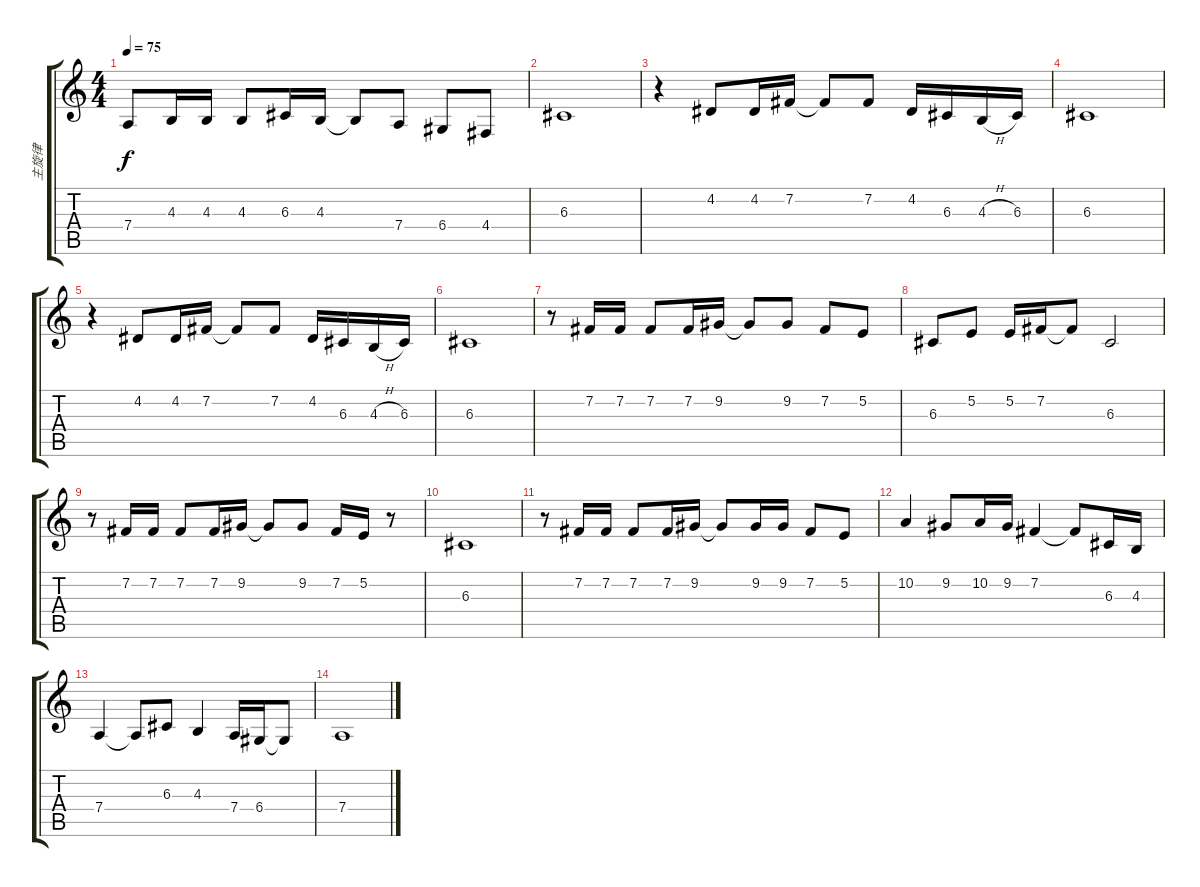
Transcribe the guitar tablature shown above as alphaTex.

\track ("主旋律" "主旋律") {instrument musicbox}
\staff {score tabs}
\tuning (E4 B3 G3 D3 A2 E2) {hide}
\ts (4 4)
\tempo 75
\clef g2
\ks c
7.4{t}.8{dy f} 4.3.16 4.3.16 4.3.8 6.3.16 4.3.16 4.3{t}.8 7.4.8 6.4.8 4.4.8 |
6.3.1 |
r.4 4.2.8 4.2.16 7.2.16 7.2{t}.8 7.2.8 4.2.16 6.3.16 4.3{h}.16 6.3.16 |
6.3.1 |
r.4 4.2.8 4.2.16 7.2.16 7.2{t}.8 7.2.8 4.2.16 6.3.16 4.3{h}.16 6.3.16 |
6.3.1 |
r.8 7.2.16 7.2.16 7.2.8 7.2.16 9.2.16 9.2{t}.8 9.2.8 7.2.8 5.2.8 |
6.3.8 5.2.8 5.2.16 7.2.16 7.2{t}.8 6.3.2 |
r.8 7.2.16 7.2.16 7.2.8 7.2.16 9.2.16 9.2{t}.8 9.2.8 7.2.16 5.2.16 r.8 |
6.3.1 |
r.8 7.2.16 7.2.16 7.2.8 7.2.16 9.2.16 9.2{t}.8 9.2.16 9.2.16 7.2.8 5.2.8 |
10.2.4 9.2.8 10.2.16 9.2.16 7.2.4 7.2{t}.8 6.3.16 4.3.16 |
7.4.4 7.4{t}.8 6.3.8 4.3.4 7.4.16 6.4.16 6.4{t}.8 |
7.4.1
